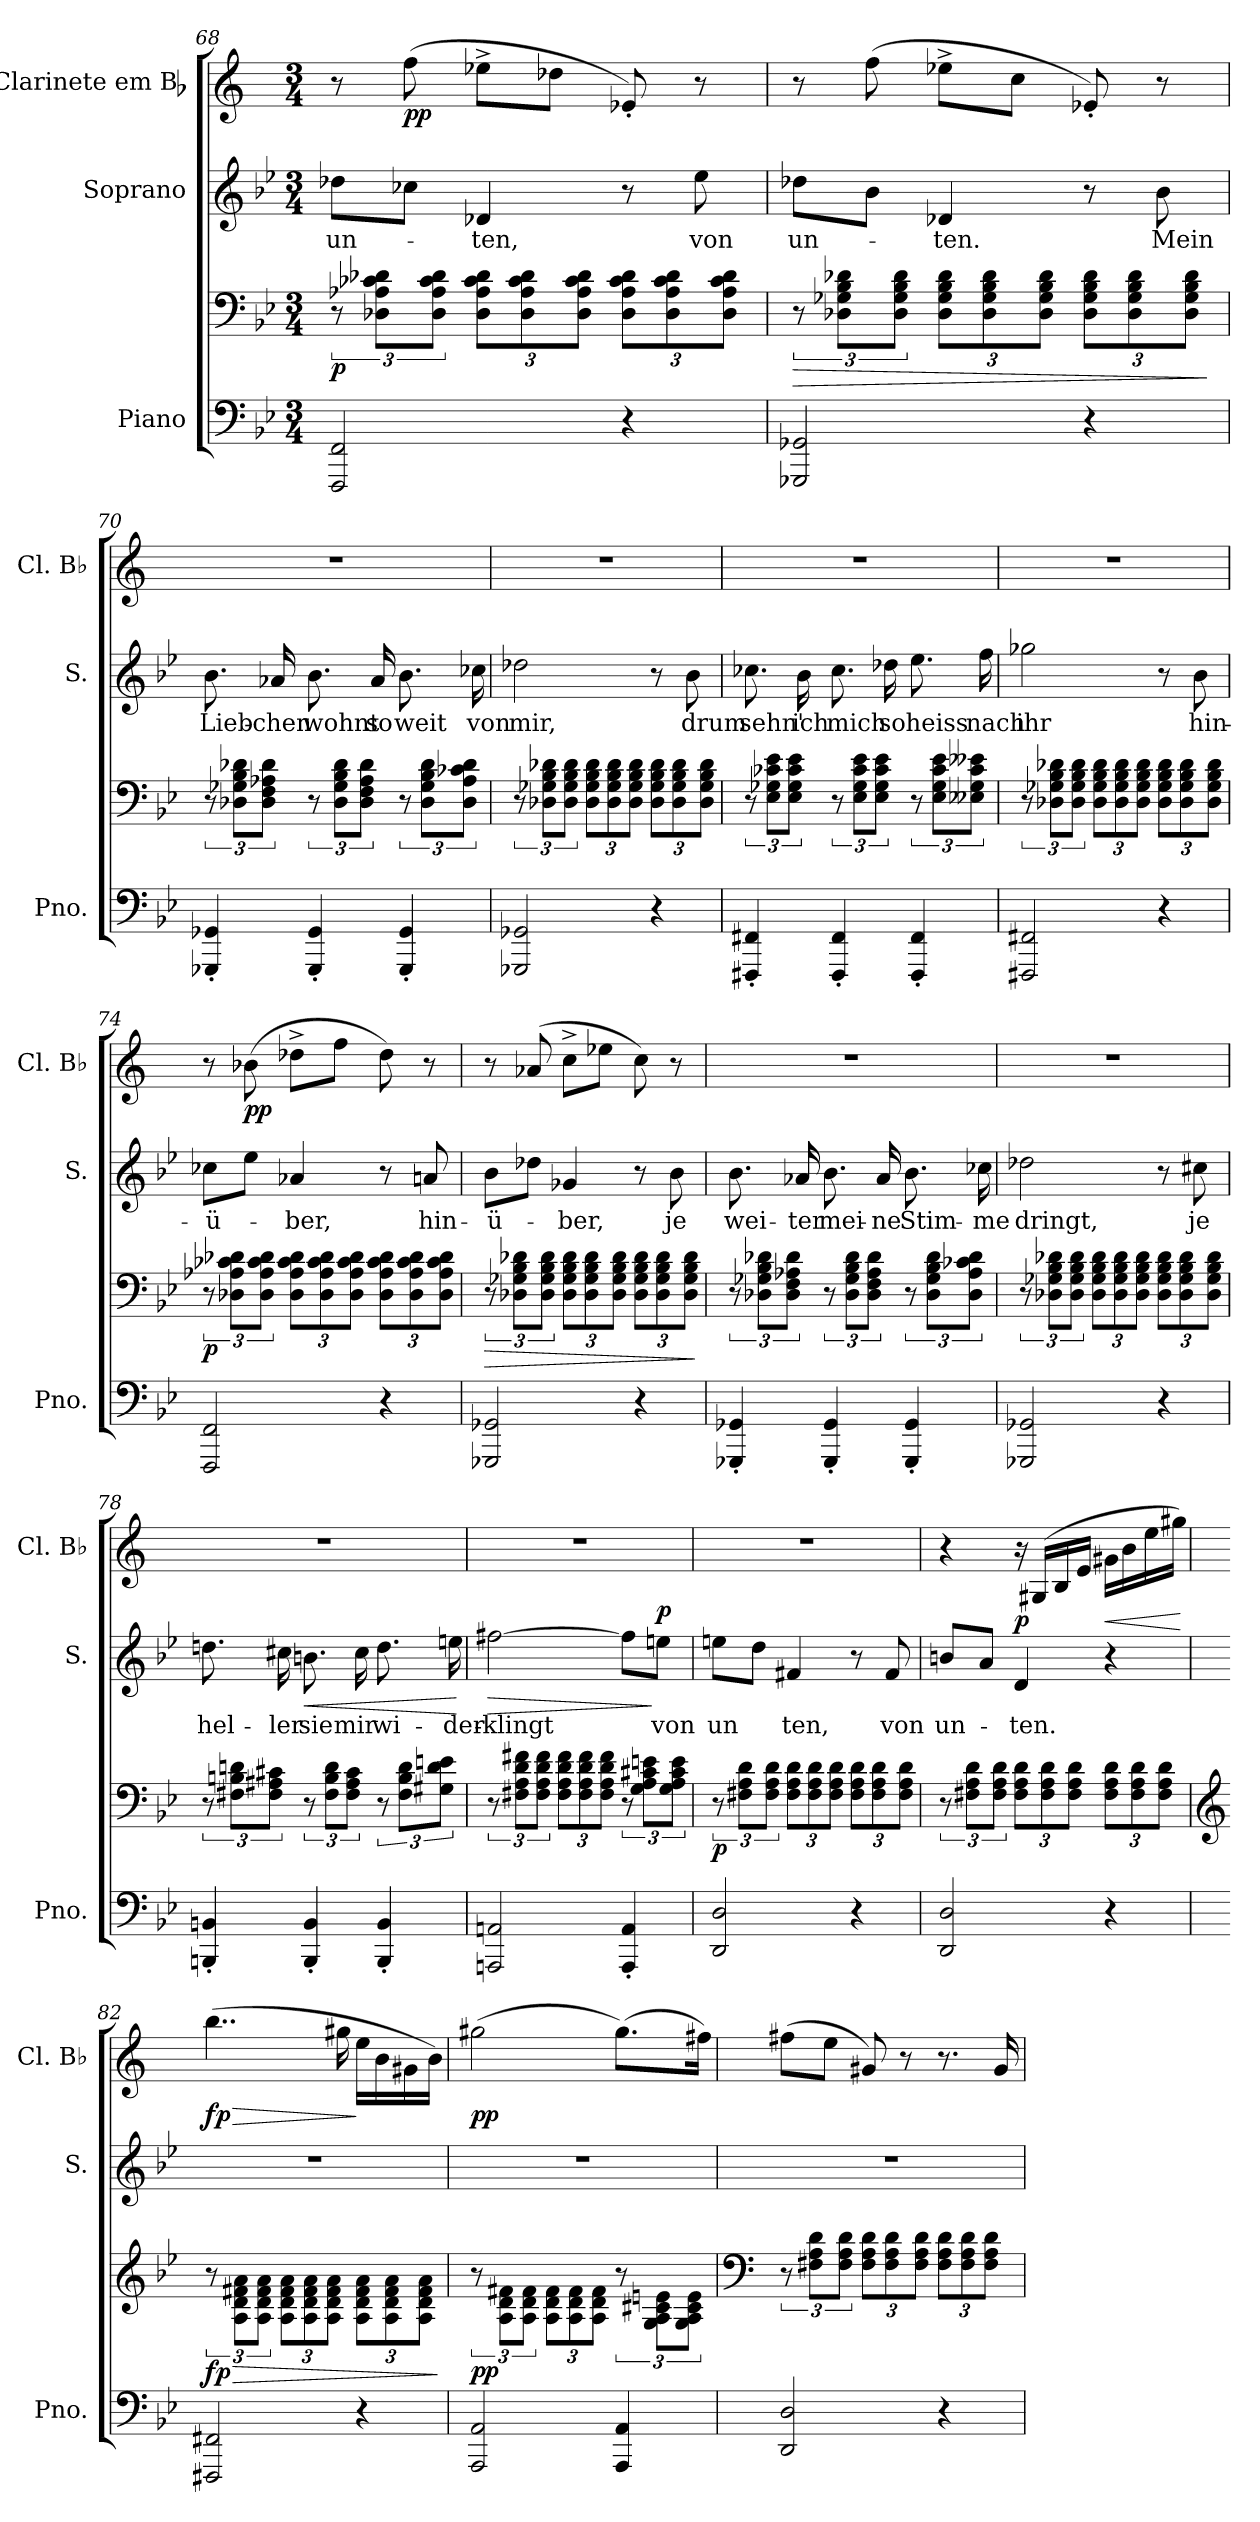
**kern	**kern	**dynam	**kern	**text	**dynam	**kern	**dynam
*part3	*part3	*part3	*part2	*part2	*part2	*part1	*part1
*staff4	*staff3	*staff3/4	*staff2	*staff2	*staff2	*staff1	*staff1
*I"Piano	*	*	*I"Soprano	*	*	*I"Clarinete em Bb	*
*I'Pno.	*	*	*I'S.	*	*	*I'Cl. Bb	*
*clefF4	*clefF4	*	*clefG2	*	*	*clefG2	*
*	*	*	*	*	*	*ITrd1c2	*
*k[b-e-]	*k[b-e-]	*	*k[b-e-]	*	*	*k[b-e-]	*
*M3/4	*M3/4	*	*M3/4	*	*	*M3/4	*
=68	=68	=68	=68	=68	=68	=68	=68
!	!	!LO:DY:b	!	!LO:LY:b	!	!	!
2FFF/ 2FF/	12r	p	8dd-X\L	un-	.	8r	.
.	12D-X\ 12A-X\ 12c-X\ 12d-X\L	.	.	.	.	.	.
!	!	!	!	!	!	!	!LO:DY:b
.	.	.	8cc-X\J	.	.	(8ee-\	pp
.	12D-\ 12A-\ 12c-\ 12d-\J	.	.	.	.	.	.
*	*Xbrackettup	*	*	*	*	*	*
!	!	!	!	!LO:LY:b	!	!	!
.	12D-\ 12A-\ 12c-\ 12d-\L	.	4d-X/	-ten,	.	8dd-X^\L	.
.	12D-\ 12A-\ 12c-\ 12d-\	.	.	.	.	.	.
.	.	.	.	.	.	8cc-X\J	.
.	12D-\ 12A-\ 12c-\ 12d-\J	.	.	.	.	.	.
4r	12D-\ 12A-\ 12c-\ 12d-\L	.	8r	.	.	8d-X'/)	.
.	12D-\ 12A-\ 12c-\ 12d-\	.	.	.	.	.	.
!	!	!	!	!LO:LY:b	!	!	!
.	.	.	8ee-\	von	.	8r	.
.	12D-\ 12A-\ 12c-\ 12d-\J	.	.	.	.	.	.
!!LO:LB:g=z
=69	=69	=69	=69	=69	=69	=69	=69
*	*brackettup	*	*	*	*	*	*
!	!	!LO:HP:b	!	!LO:LY:b	!	!	!
2GGG-X/ 2GG-X/	12r	>	8dd-X\L	un-	.	8r	.
.	12D-X\ 12G-X\ 12B-\ 12d-X\L	.	.	.	.	.	.
.	.	.	8b-\J	.	.	(8ee-\	.
.	12D-\ 12G-\ 12B-\ 12d-\J	.	.	.	.	.	.
*	*Xbrackettup	*	*	*	*	*	*
!	!	!	!	!LO:LY:b	!	!	!
.	12D-\ 12G-\ 12B-\ 12d-\L	.	4d-X/	-ten.	.	8dd-X^\L	.
.	12D-\ 12G-\ 12B-\ 12d-\	.	.	.	.	.	.
.	.	.	.	.	.	8b-\J	.
.	12D-\ 12G-\ 12B-\ 12d-\J	.	.	.	.	.	.
4r	12D-\ 12G-\ 12B-\ 12d-\L	.	8r	.	.	8d-X'/)	.
.	12D-\ 12G-\ 12B-\ 12d-\	.	.	.	.	.	.
!	!	!	!	!LO:LY:b	!	!	!
.	.	.	8b-\	Mein	.	8r	.
.	12D-\ 12G-\ 12B-\ 12d-\J	.	.	.	.	.	.
.	.	]	.	.	.	.	.
=70	=70	=70	=70	=70	=70	=70	=70
*	*brackettup	*	*	*	*	*	*
!	!	!	!	!LO:LY:b	!	!	!
4GGG-X/' 4GG-X/'	12r	.	8.b-\	Lieb-	.	2.r	.
.	12D-X\ 12G-X\ 12B-\ 12d-X\L	.	.	.	.	.	.
.	12D-\ 12F\ 12A-X\ 12d-\J	.	.	.	.	.	.
!	!	!	!	!LO:LY:b	!	!	!
.	.	.	16a-X/	-chen	.	.	.
!	!	!	!	!LO:LY:b	!	!	!
4GGG-/' 4GG-/'	12r	.	8.b-\	wohnt	.	.	.
.	12D-\ 12G-\ 12B-\ 12d-\L	.	.	.	.	.	.
.	12D-\ 12F\ 12A-\ 12d-\J	.	.	.	.	.	.
!	!	!	!	!LO:LY:b	!	!	!
.	.	.	16a-/	so	.	.	.
!	!	!	!	!LO:LY:b	!	!	!
4GGG-/' 4GG-/'	12r	.	8.b-\	weit	.	.	.
.	12D-\ 12G-\ 12B-\ 12d-\L	.	.	.	.	.	.
.	12D-\ 12A-\ 12c-X\ 12d-\J	.	.	.	.	.	.
!	!	!	!	!LO:LY:b	!	!	!
.	.	.	16cc-X\	von	.	.	.
=71	=71	=71	=71	=71	=71	=71	=71
!	!	!	!	!LO:LY:b	!	!	!
2GGG-X/ 2GG-X/	12r	.	2dd-X\	mir,	.	2.r	.
.	12D-X\ 12G-X\ 12B-\ 12d-X\L	.	.	.	.	.	.
.	12D-\ 12G-\ 12B-\ 12d-\J	.	.	.	.	.	.
*	*Xbrackettup	*	*	*	*	*	*
.	12D-\ 12G-\ 12B-\ 12d-\L	.	.	.	.	.	.
.	12D-\ 12G-\ 12B-\ 12d-\	.	.	.	.	.	.
.	12D-\ 12G-\ 12B-\ 12d-\J	.	.	.	.	.	.
4r	12D-\ 12G-\ 12B-\ 12d-\L	.	8r	.	.	.	.
.	12D-\ 12G-\ 12B-\ 12d-\	.	.	.	.	.	.
!	!	!	!	!LO:LY:b	!	!	!
.	.	.	8b-\	drum	.	.	.
.	12D-\ 12G-\ 12B-\ 12d-\J	.	.	.	.	.	.
=72	=72	=72	=72	=72	=72	=72	=72
*	*brackettup	*	*	*	*	*	*
!	!	!	!	!LO:LY:b	!	!	!
4FFF#X/' 4FF#X/'	12r	.	8.cc-X\	sehn'	.	2.r	.
.	12E-\ 12G-X\ 12c-X\ 12e-\L	.	.	.	.	.	.
.	12E-\ 12G-\ 12c-\ 12e-\J	.	.	.	.	.	.
!	!	!	!	!LO:LY:b	!	!	!
.	.	.	16b-\	ich	.	.	.
!	!	!	!	!LO:LY:b	!	!	!
4FFF#/' 4FF#/'	12r	.	8.cc-\	mich	.	.	.
.	12E-\ 12G-\ 12c-\ 12e-\L	.	.	.	.	.	.
.	12E-\ 12G-\ 12c-\ 12e-\J	.	.	.	.	.	.
!	!	!	!	!LO:LY:b	!	!	!
.	.	.	16dd-X\	so	.	.	.
!	!	!	!	!LO:LY:b	!	!	!
4FFF#/' 4FF#/'	12r	.	8.ee-\	heiss	.	.	.
.	12E-\ 12G-\ 12c-\ 12e-\L	.	.	.	.	.	.
.	12E--X\ 12G-\ 12c-\ 12e--X\J	.	.	.	.	.	.
!	!	!	!	!LO:LY:b	!	!	!
.	.	.	16ff\	nach	.	.	.
!!LO:LB:g=z
=73	=73	=73	=73	=73	=73	=73	=73
!	!	!	!	!LO:LY:b	!	!	!
2FFF#X/ 2FF#X/	12r	.	2gg-X\	ihr	.	2.r	.
.	12D-X\ 12G-X\ 12B-\ 12d-X\L	.	.	.	.	.	.
.	12D-\ 12G-\ 12B-\ 12d-\J	.	.	.	.	.	.
*	*Xbrackettup	*	*	*	*	*	*
.	12D-\ 12G-\ 12B-\ 12d-\L	.	.	.	.	.	.
.	12D-\ 12G-\ 12B-\ 12d-\	.	.	.	.	.	.
.	12D-\ 12G-\ 12B-\ 12d-\J	.	.	.	.	.	.
4r	12D-\ 12G-\ 12B-\ 12d-\L	.	8r	.	.	.	.
.	12D-\ 12G-\ 12B-\ 12d-\	.	.	.	.	.	.
!	!	!	!	!LO:LY:b	!	!	!
.	.	.	8b-\	hin-	.	.	.
.	12D-\ 12G-\ 12B-\ 12d-\J	.	.	.	.	.	.
=74	=74	=74	=74	=74	=74	=74	=74
*	*brackettup	*	*	*	*	*	*
!	!	!LO:DY:b	!	!LO:LY:b	!	!	!
2FFF/ 2FF/	12r	p	8cc-X\L	-ü-	.	8r	.
.	12D-X\ 12A-X\ 12c-X\ 12d-X\L	.	.	.	.	.	.
!	!	!	!	!	!	!	!LO:DY:b
.	.	.	8ee-\J	.	.	(8a-X\	pp
.	12D-\ 12A-\ 12c-\ 12d-\J	.	.	.	.	.	.
*	*Xbrackettup	*	*	*	*	*	*
!	!	!	!	!LO:LY:b	!	!	!
.	12D-\ 12A-\ 12c-\ 12d-\L	.	4a-X/	-ber,	.	8cc-X^\L	.
.	12D-\ 12A-\ 12c-\ 12d-\	.	.	.	.	.	.
.	.	.	.	.	.	8ee-\J	.
.	12D-\ 12A-\ 12c-\ 12d-\J	.	.	.	.	.	.
4r	12D-\ 12A-\ 12c-\ 12d-\L	.	8r	.	.	8cc-\)	.
.	12D-\ 12A-\ 12c-\ 12d-\	.	.	.	.	.	.
!	!	!	!	!LO:LY:b	!	!	!
.	.	.	8an/	hin-	.	8r	.
.	12D-\ 12A-\ 12c-\ 12d-\J	.	.	.	.	.	.
=75	=75	=75	=75	=75	=75	=75	=75
*	*brackettup	*	*	*	*	*	*
!	!	!LO:HP:b	!	!LO:LY:b	!	!	!
2GGG-X/ 2GG-X/	12r	>	8b-\L	-ü-	.	8r	.
.	12D-X\ 12G-X\ 12B-\ 12d-X\L	.	.	.	.	.	.
.	.	.	8dd-X\J	.	.	(8g-X/	.
.	12D-\ 12G-\ 12B-\ 12d-\J	.	.	.	.	.	.
*	*Xbrackettup	*	*	*	*	*	*
!	!	!	!	!LO:LY:b	!	!	!
.	12D-\ 12G-\ 12B-\ 12d-\L	.	4g-X/	-ber,	.	8b-^\L	.
.	12D-\ 12G-\ 12B-\ 12d-\	.	.	.	.	.	.
.	.	.	.	.	.	8dd-X\J	.
.	12D-\ 12G-\ 12B-\ 12d-\J	.	.	.	.	.	.
4r	12D-\ 12G-\ 12B-\ 12d-\L	.	8r	.	.	8b-\)	.
.	12D-\ 12G-\ 12B-\ 12d-\	.	.	.	.	.	.
!	!	!	!	!LO:LY:b	!	!	!
.	.	.	8b-\	je	.	8r	.
.	12D-\ 12G-\ 12B-\ 12d-\J	.	.	.	.	.	.
.	.	]	.	.	.	.	.
=76	=76	=76	=76	=76	=76	=76	=76
*	*brackettup	*	*	*	*	*	*
!	!	!	!	!LO:LY:b	!	!	!
4GGG-X/' 4GG-X/'	12r	.	8.b-\	wei-	.	2.r	.
.	12D-X\ 12G-X\ 12B-\ 12d-X\L	.	.	.	.	.	.
.	12D-\ 12F\ 12A-X\ 12d-\J	.	.	.	.	.	.
!	!	!	!	!LO:LY:b	!	!	!
.	.	.	16a-X/	-ter	.	.	.
!	!	!	!	!LO:LY:b	!	!	!
4GGG-/' 4GG-/'	12r	.	8.b-\	mei-	.	.	.
.	12D-\ 12G-\ 12B-\ 12d-\L	.	.	.	.	.	.
.	12D-\ 12F\ 12A-\ 12d-\J	.	.	.	.	.	.
!	!	!	!	!LO:LY:b	!	!	!
.	.	.	16a-/	-ne	.	.	.
!	!	!	!	!LO:LY:b	!	!	!
4GGG-/' 4GG-/'	12r	.	8.b-\	Stim-	.	.	.
.	12D-\ 12G-\ 12B-\ 12d-\L	.	.	.	.	.	.
.	12D-\ 12A-\ 12c-X\ 12d-\J	.	.	.	.	.	.
!	!	!	!	!LO:LY:b	!	!	!
.	.	.	16cc-X\	-me	.	.	.
!!LO:PB:g=z
=77	=77	=77	=77	=77	=77	=77	=77
!	!	!	!	!LO:LY:b	!	!	!
2GGG-X/ 2GG-X/	12r	.	2dd-X\	dringt,	.	2.r	.
.	12D-X\ 12G-X\ 12B-\ 12d-X\L	.	.	.	.	.	.
.	12D-\ 12G-\ 12B-\ 12d-\J	.	.	.	.	.	.
*	*Xbrackettup	*	*	*	*	*	*
.	12D-\ 12G-\ 12B-\ 12d-\L	.	.	.	.	.	.
.	12D-\ 12G-\ 12B-\ 12d-\	.	.	.	.	.	.
.	12D-\ 12G-\ 12B-\ 12d-\J	.	.	.	.	.	.
4r	12D-\ 12G-\ 12B-\ 12d-\L	.	8r	.	.	.	.
.	12D-\ 12G-\ 12B-\ 12d-\	.	.	.	.	.	.
!	!	!	!	!LO:LY:b	!	!	!
.	.	.	8cc#X\	je	.	.	.
.	12D-\ 12G-\ 12B-\ 12d-\J	.	.	.	.	.	.
=78	=78	=78	=78	=78	=78	=78	=78
*	*brackettup	*	*	*	*	*	*
!	!	!	!	!LO:LY:b	!	!	!
4BBBn/' 4BBn/'	12r	.	8.ddn\	hel-	.	2.r	.
.	12F#X\ 12Bn\ 12dn\L	.	.	.	.	.	.
.	12F#\ 12A#X\ 12c#X\J	.	.	.	.	.	.
!	!	!	!	!LO:LY:b	!	!	!
.	.	.	16cc#X\	-ler	.	.	.
!	!	!	!	!LO:LY:b	!LO:HP:b	!	!
4BBB/' 4BB/'	12r	.	8.bn\	sie	<	.	.
.	12F#\ 12B\ 12d\L	.	.	.	.	.	.
.	12F#\ 12A#\ 12c#\J	.	.	.	.	.	.
!	!	!	!	!LO:LY:b	!	!	!
.	.	.	16cc#\	mir	.	.	.
!	!	!	!	!LO:LY:b	!	!	!
4BBB/' 4BB/'	12r	.	8.dd\	wi-	.	.	.
.	12F#\ 12B\ 12d\L	.	.	.	.	.	.
.	12G#X\ 12d\ 12en\J	.	.	.	.	.	.
!	!	!	!	!LO:LY:b	!	!	!
.	.	.	16een\	-der-	.	.	.
.	.	.	.	.	[	.	.
=79	=79	=79	=79	=79	=79	=79	=79
!	!	!	!	!LO:LY:b	!LO:HP:b	!	!
2AAAn/ 2AAn/	12r	.	[2ff#X\	-klingt	>	2.r	.
.	12F#X\ 12A\ 12d\ 12f#X\L	.	.	.	.	.	.
.	12F#\ 12A\ 12d\ 12f#\J	.	.	.	.	.	.
*	*Xbrackettup	*	*	*	*	*	*
.	12F#\ 12A\ 12d\ 12f#\L	.	.	.	.	.	.
.	12F#\ 12A\ 12d\ 12f#\	.	.	.	.	.	.
.	12F#\ 12A\ 12d\ 12f#\J	.	.	.	.	.	.
*	*brackettup	*	*	*	*	*	*
4AAA/' 4AA/'	12r	.	8ff#\L]	.	.	.	.
.	12G\ 12A\ 12c#X\ 12en\L	.	.	.	.	.	.
!	!	!	!	!LO:LY:b	!LO:DY:n=1:b	!	!
.	.	.	8een\J	von	] p	.	.
.	12G\ 12A\ 12c#\ 12e\J	.	.	.	.	.	.
=80	=80	=80	=80	=80	=80	=80	=80
!	!	!LO:DY:b	!	!LO:LY:b	!	!	!
2DD/ 2D/	12r	p	8een\L	un	.	2.r	.
.	12F#X\ 12A\ 12d\L	.	.	.	.	.	.
.	.	.	8dd\J	.	.	.	.
.	12F#\ 12A\ 12d\J	.	.	.	.	.	.
*	*Xbrackettup	*	*	*	*	*	*
!	!	!	!	!LO:LY:b	!	!	!
.	12F#\ 12A\ 12d\L	.	4f#X/	ten,	.	.	.
.	12F#\ 12A\ 12d\	.	.	.	.	.	.
.	12F#\ 12A\ 12d\J	.	.	.	.	.	.
4r	12F#\ 12A\ 12d\L	.	8r	.	.	.	.
.	12F#\ 12A\ 12d\	.	.	.	.	.	.
!	!	!	!	!LO:LY:b	!	!	!
.	.	.	8f#/	von	.	.	.
.	12F#\ 12A\ 12d\J	.	.	.	.	.	.
!!LO:LB:g=z
=81	=81	=81	=81	=81	=81	=81	=81
*	*brackettup	*	*	*	*	*	*
!	!	!	!	!LO:LY:b	!	!	!
2DD/ 2D/	12r	.	8bn/L	un-	.	4r	.
.	12F#X\ 12A\ 12d\L	.	.	.	.	.	.
.	.	.	8a/J	.	.	.	.
.	12F#\ 12A\ 12d\J	.	.	.	.	.	.
*	*Xbrackettup	*	*	*	*	*	*
!	!	!	!	!LO:LY:b	!	!	!LO:DY:b
.	12F#\ 12A\ 12d\L	.	4d/	-ten.	.	16r	p
.	.	.	.	.	.	(16F#X/LL	.
.	12F#\ 12A\ 12d\	.	.	.	.	.	.
.	.	.	.	.	.	16A/	.
.	12F#\ 12A\ 12d\J	.	.	.	.	.	.
.	.	.	.	.	.	16d/JJ	.
!	!	!	!	!	!	!	!LO:HP:b
4r	12F#\ 12A\ 12d\L	.	4r	.	.	16f#X\LL	<
.	.	.	.	.	.	16a\	.
.	12F#\ 12A\ 12d\	.	.	.	.	.	.
.	.	.	.	.	.	16dd\	.
.	12F#\ 12A\ 12d\J	.	.	.	.	.	.
.	.	.	.	.	.	16ff#X\JJ)	.
.	.	.	.	.	.	.	[
=82	=82	=82	=82	=82	=82	=82	=82
*	*clefG2	*	*	*	*	*	*
*	*brackettup	*	*	*	*	*	*
!	!	!LO:HP:b	!	!	!	!	!LO:HP:b
!	!	!LO:DY:n=1:b	!	!	!	!	!LO:DY:n=1:b
2FFF#X/ 2FF#X/	12r	> fp	2.r	.	.	(4..aa\	> fp
.	12A\ 12d\ 12f#X\ 12a\L	.	.	.	.	.	.
.	12A\ 12d\ 12f#\ 12a\J	.	.	.	.	.	.
*	*Xbrackettup	*	*	*	*	*	*
.	12A\ 12d\ 12f#\ 12a\L	.	.	.	.	.	.
.	12A\ 12d\ 12f#\ 12a\	.	.	.	.	.	.
.	12A\ 12d\ 12f#\ 12a\J	.	.	.	.	.	.
.	.	.	.	.	.	16ff#X\	.
4r	12A\ 12d\ 12f#\ 12a\L	.	.	.	.	16dd\LL	]
.	.	.	.	.	.	16a\	.
.	12A\ 12d\ 12f#\ 12a\	.	.	.	.	.	.
.	.	.	.	.	.	16f#X\	.
.	12A\ 12d\ 12f#\ 12a\J	.	.	.	.	.	.
.	.	.	.	.	.	16a\JJ)	.
.	.	]	.	.	.	.	.
=83	=83	=83	=83	=83	=83	=83	=83
*	*brackettup	*	*	*	*	*	*
!	!	!LO:DY:b	!	!	!	!	!LO:DY:b
2AAA/ 2AA/	12r	pp	2.r	.	.	(2ff#X\	pp
.	12A\ 12d\ 12f#X\L	.	.	.	.	.	.
.	12A\ 12d\ 12f#\J	.	.	.	.	.	.
*	*Xbrackettup	*	*	*	*	*	*
.	12A\ 12d\ 12f#\L	.	.	.	.	.	.
.	12A\ 12d\ 12f#\	.	.	.	.	.	.
.	12A\ 12d\ 12f#\J	.	.	.	.	.	.
*	*brackettup	*	*	*	*	*	*
4AAA/ 4AA/	12r	.	.	.	.	(8.ff#\L)	.
.	12G\ 12A\ 12c#X\ 12en\L	.	.	.	.	.	.
.	12G\ 12A\ 12c#\ 12e\J	.	.	.	.	.	.
.	.	.	.	.	.	16een\Jk)	.
=84	=84	=84	=84	=84	=84	=84	=84
*	*clefF4	*	*	*	*	*	*
2DD/ 2D/	12r	.	2.r	.	.	(8een\L	.
.	12F#X\ 12A\ 12d\L	.	.	.	.	.	.
.	.	.	.	.	.	8dd\J	.
.	12F#\ 12A\ 12d\J	.	.	.	.	.	.
*	*Xbrackettup	*	*	*	*	*	*
.	12F#\ 12A\ 12d\L	.	.	.	.	8f#X/)	.
.	12F#\ 12A\ 12d\	.	.	.	.	.	.
.	.	.	.	.	.	8r	.
.	12F#\ 12A\ 12d\J	.	.	.	.	.	.
4r	12F#\ 12A\ 12d\L	.	.	.	.	8.r	.
.	12F#\ 12A\ 12d\	.	.	.	.	.	.
.	12F#\ 12A\ 12d\J	.	.	.	.	.	.
.	.	.	.	.	.	16f#/	.
=	=	=	=	=	=	=	=
*-	*-	*-	*-	*-	*-	*-	*-
